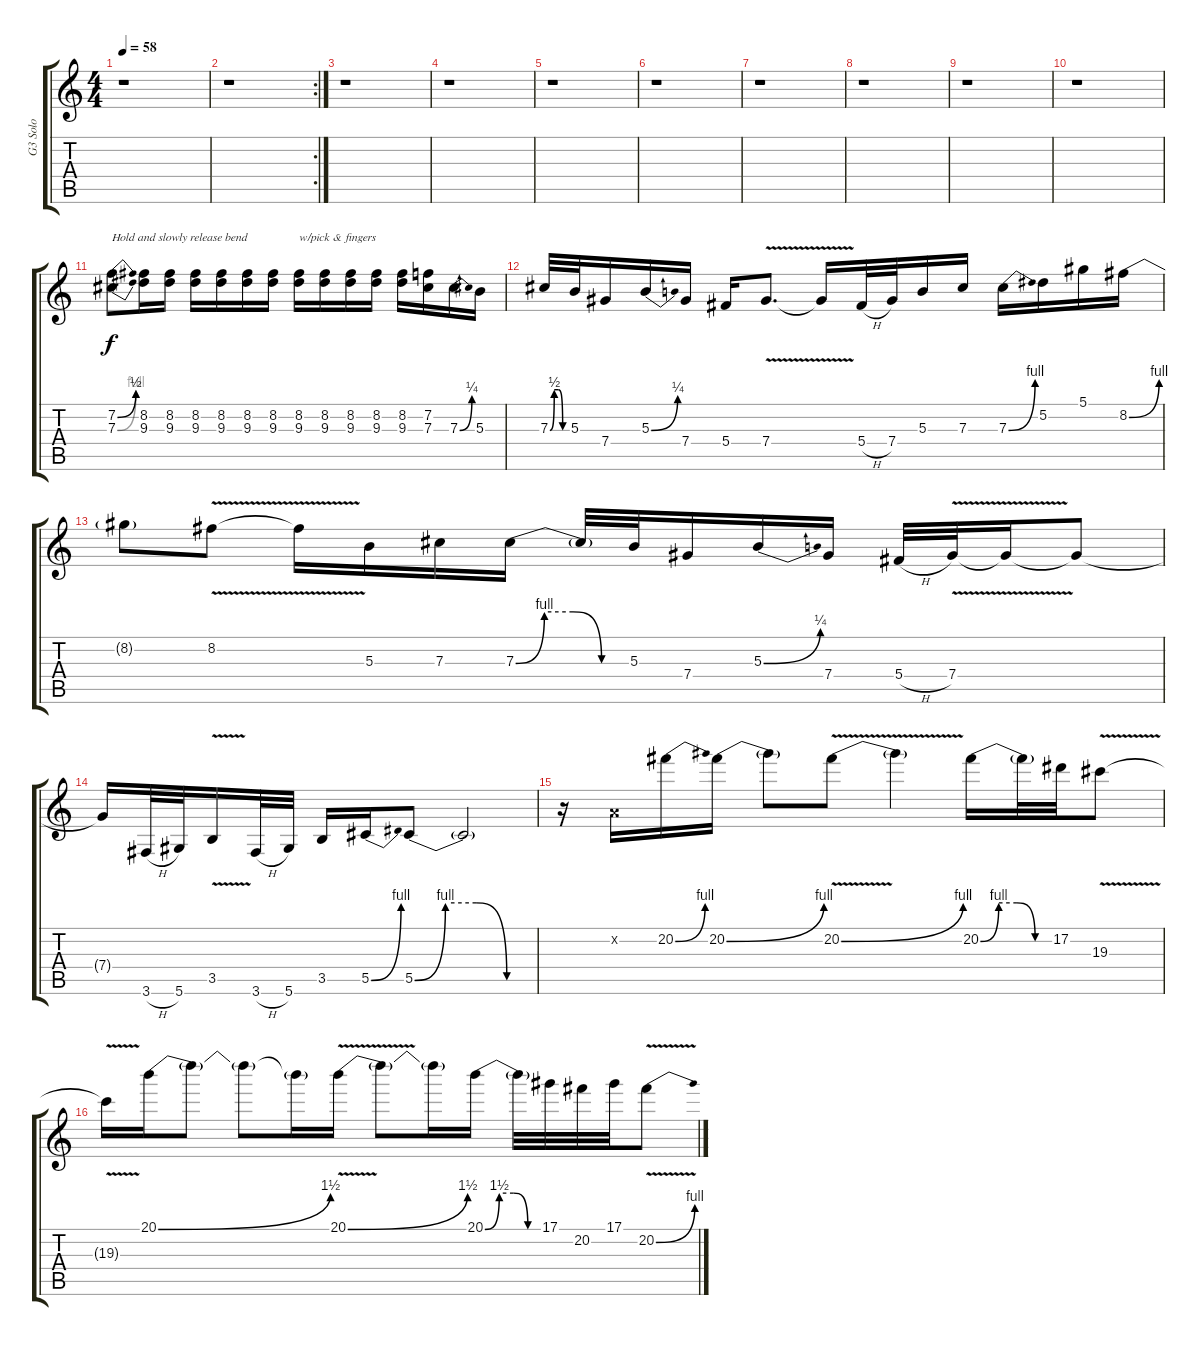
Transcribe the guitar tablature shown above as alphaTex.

\track ("G3 Solo" "G3 Solo") {instrument overdrivenguitar}
\staff {score tabs}
\tuning (Eb4 Bb3 Gb3 Db3 Ab2 Eb2) {hide}
\ts (4 4)
\tempo 58
\clef g2
\ks c
r.1{dy f} |
\rc 2
r.1 |
r.1 |
r.1 |
r.1 |
r.1 |
r.1 |
r.1 |
r.1 |
r.1 |
(7.2{be (bend 0 0 60 2)} 7.3{be (bend 0 0 60 4)}).8{txt "Hold and slowly release bend"} (8.2 9.3).16 (8.2 9.3).16 (8.2 9.3).16 (8.2 9.3).16 (8.2 9.3).16 (8.2 9.3).16 (8.2 9.3).16{txt "w/pick & fingers"} (8.2 9.3).16 (8.2 9.3).16 (8.2 9.3).16 (8.2 9.3).16 (7.2 7.3).16 7.3{be (bend 0 0 60 1)}.16 5.3.16 |
7.3{be (custom 0 0 15 2 30 2 45 0 60 0)}.32 5.3.32 7.4.16 5.3{be (bend 0 0 60 1)}.16 7.4.16 5.4.16 7.4{v}.8{d} 7.4{t}.16 5.4{h}.32 7.4.32 5.3.16 7.3.16 7.3{be (bend 0 0 60 4)}.16 5.2.16 5.1.16 8.2{be (bend 0 0 60 4)}.16 |
8.2{t}.8 8.2{v}.8 8.2{t}.16 5.3.16 7.3.16 7.3{be (custom 0 0 15 4 30 4 45 0 60 0)}.16 7.3{t}.32 5.3.32 7.4.16 5.3{be (bend 0 0 60 1)}.16 7.4.16 5.4{h}.32 7.4{v}.32 7.4{t}.16 7.4{t}.8 |
7.4{t}.16 3.6{h}.32 5.6.32 3.5{v}.16 3.6{h}.32 5.6.32 3.5.16 5.5{be (bend 0 0 60 4)}.16 5.5{be (custom 0 0 15 4 30 4 45 0 60 0)}.8 5.5{t}.2 |
r.16 -1.2{x}.16 20.2{be (bend 0 0 60 4)}.16 20.2{be (bend 0 0 60 4)}.16 20.2{t}.8 20.2{be (bend 0 0 60 4) v}.8 20.2{t}.4 20.2{be (custom 0 0 15 4 30 4 45 0 60 0)}.16 20.2{t}.32 17.2.32 19.3{v}.8 |
19.3{t}.16 20.1{be (bend 0 0 60 6)}.16 20.1{t}.8 20.1{t}.8 20.1{t}.16 20.1{be (bend 0 0 60 6) v}.16 20.1{t}.8 20.1{t}.16 20.1{be (custom 0 0 15 6 30 6 45 0 60 0)}.16 20.1{t}.32 17.1.32 20.2.32 17.1.32 20.2{be (bend 0 0 60 4) v}.8
